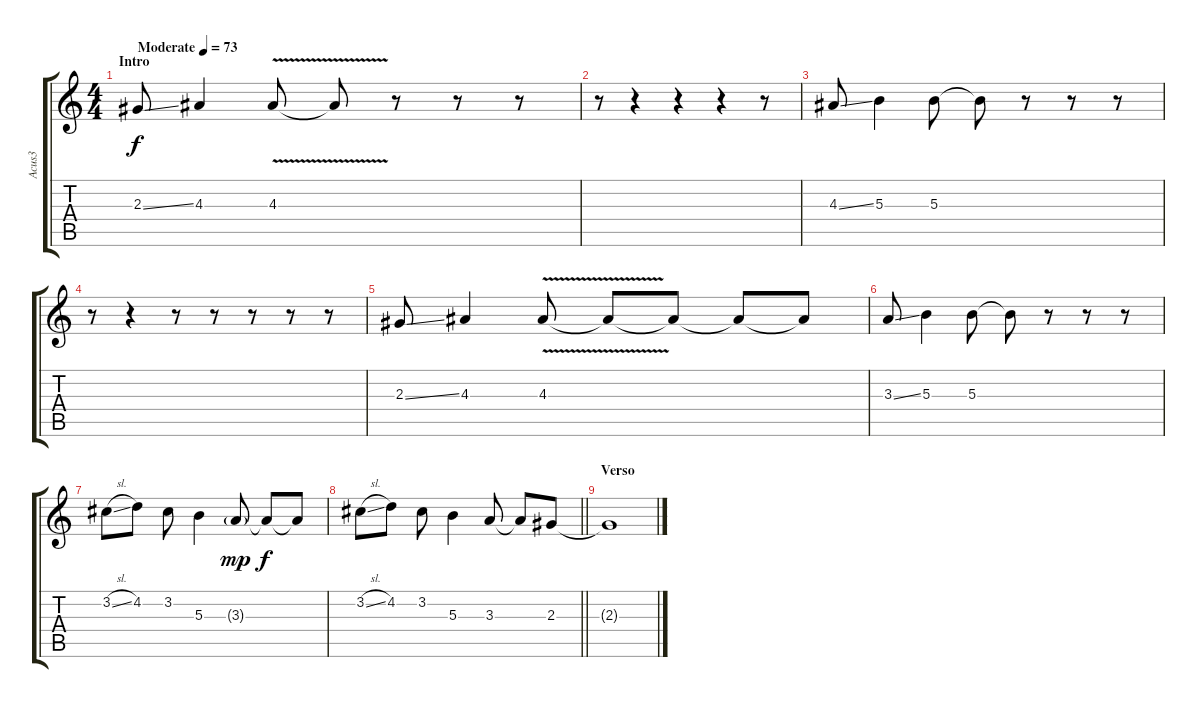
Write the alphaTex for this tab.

\track ("Acus3" "Acus3") {instrument acousticguitarsteel}
\staff {score tabs}
\tuning (Eb4 Bb3 Gb3 Db3 Ab2 Eb2) {hide}
\ts (4 4)
\section ("" "Intro")
\tempo (73 "Moderate")
\clef g2
\ks c
2.3{ss}.8{dy f instrument acousticguitarsteel} 4.3.4 4.3{v}.8 4.3{t}.8 r.8 r.8 r.8 |
r.8 r.4 r.4 r.4 r.8 |
4.3{ss}.8 5.3.4 5.3.8 5.3{t}.8 r.8 r.8 r.8 |
r.8 r.4 r.8 r.8 r.8 r.8 r.8 |
2.3{ss}.8 4.3.4 4.3{v}.8 4.3{t}.8 4.3{t}.8 4.3{t}.8 4.3{t}.8 |
3.3{ss}.8 5.3.4 5.3.8 5.3{t}.8 r.8 r.8 r.8 |
3.2{sl}.8 4.2.8 3.2.8 5.3.4 3.3{g}.8{dy mp} 3.3{t}.8{dy f} 3.3{t}.8 |
\barLineRight lightlight
3.2{sl}.8 4.2.8 3.2.8 5.3.4 3.3.8 3.3{t}.8 2.3.8 |
\section ("" "Verso")
2.3{t}.1
